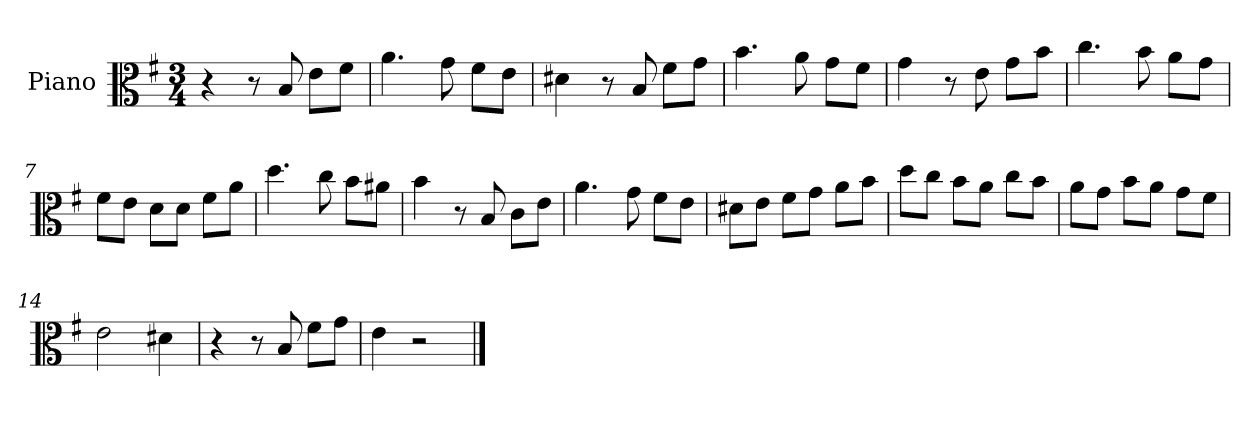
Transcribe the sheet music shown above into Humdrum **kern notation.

**kern
*part1
*staff1
*I"Piano
*I'Pno
*clefC3
*k[f#]
*e:
*M3/4
=1
4r
8r
8B/
8e\L
8f#\J
=2
4.a\
8g\
8f#\L
8e\J
=3
4d#X\
8r
8B/
8f#\L
8g\J
=4
4.b\
8a\
8g\L
8f#\J
=5
4g\
8r
8e\
8g\L
8b\J
=6
4.cc\
8b\
8a\L
8g\J
=7
8f#\L
8e\J
8d\L
8d\J
8f#\L
8a\J
=8
4.dd\
8cc\
8b\L
8a#X\J
=9
4b\
8r
8B/
8c\L
8e\J
=10
4.a\
8g\
8f#\L
8e\J
=11
8d#X\L
8e\J
8f#\L
8g\J
8a\L
8b\J
=12
8dd\L
8cc\J
8b\L
8a\J
8cc\L
8b\J
=13
8a\L
8g\J
8b\L
8a\J
8g\L
8f#\J
=14
2e\
4d#X\
=15
4r
8r
8B/
8f#\L
8g\J
=16
4e\
2r
==
*-
